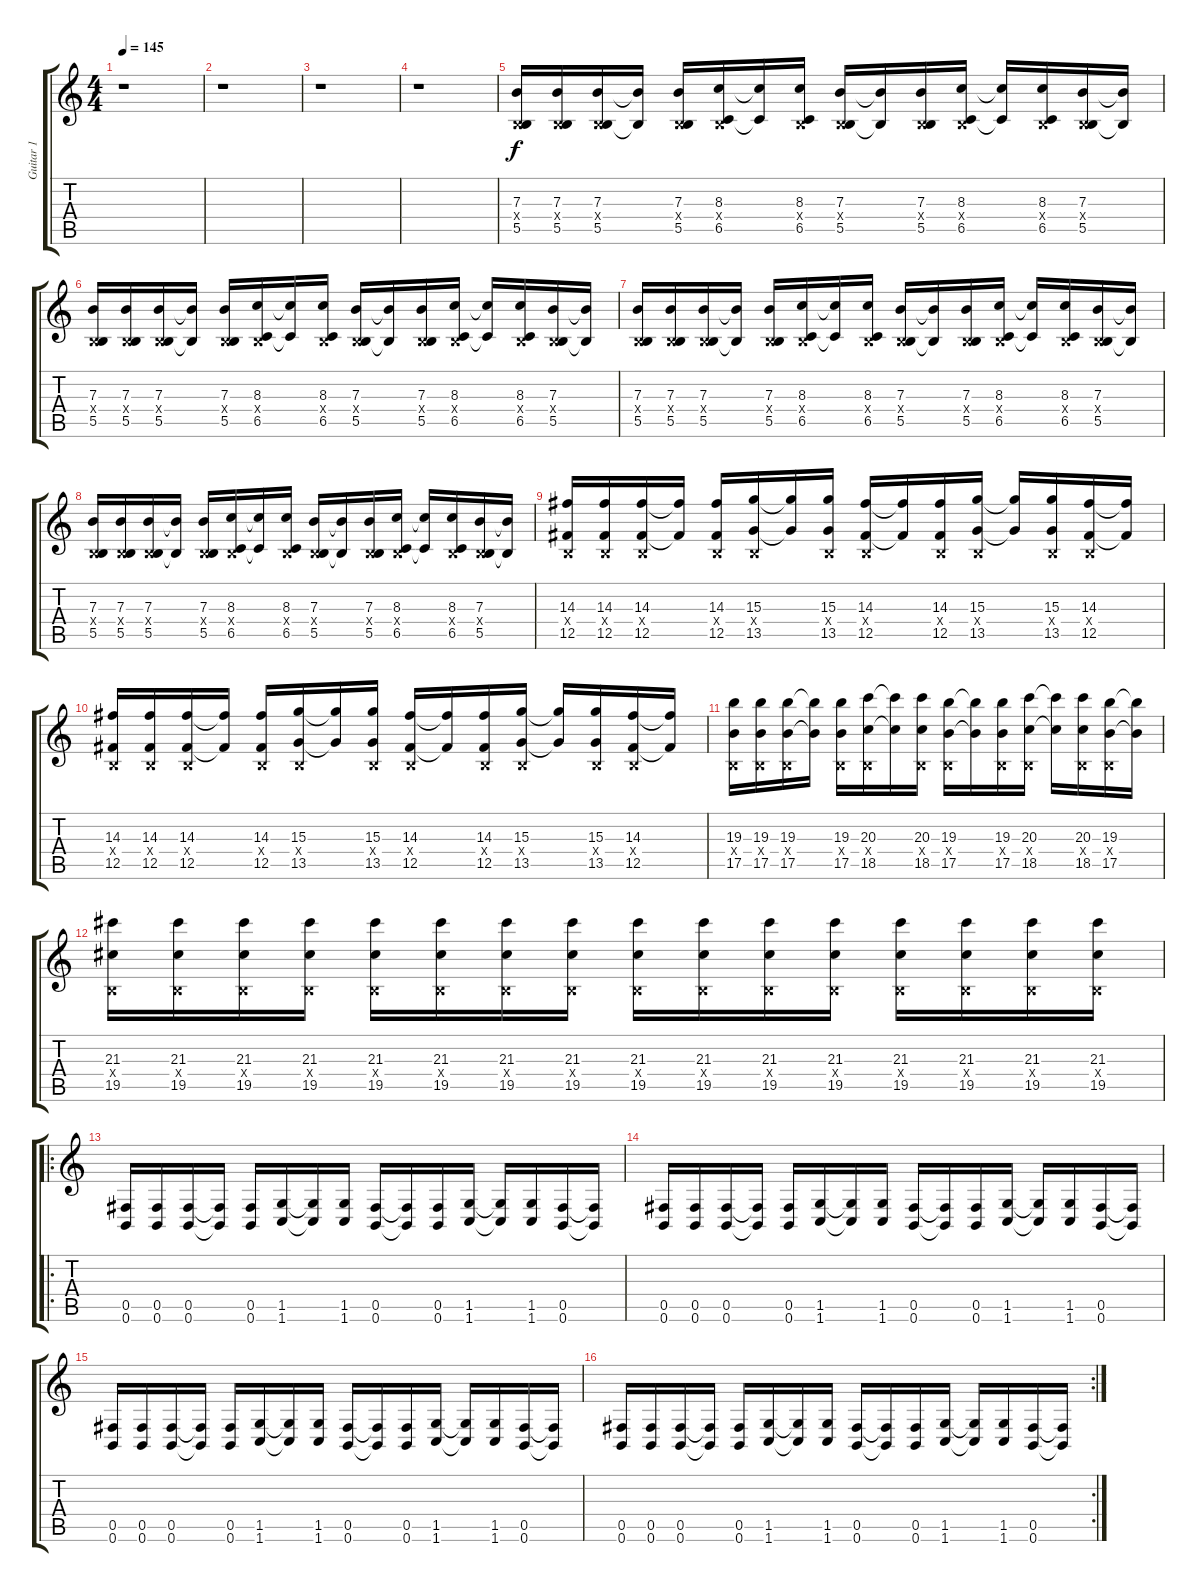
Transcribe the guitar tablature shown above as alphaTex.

\track ("Guitar 1" "Guitar 1") {instrument distortionguitar}
\staff {score tabs}
\tuning (Db4 Ab3 E3 B2 Gb2 B1) {hide}
\ts (4 4)
\tempo 145
\clef g2
\ks c
r.1{dy f} |
r.1 |
r.1 |
r.1 |
(7.3 0.4{x} 5.5).16 (7.3 0.4{x} 5.5).16 (7.3 0.4{x} 5.5).16 (7.3{t} 5.5{t}).16 (7.3 0.4{x} 5.5).16 (8.3 0.4{x} 6.5).16 (8.3{t} 6.5{t}).16 (8.3 0.4{x} 6.5).16 (7.3 0.4{x} 5.5).16 (7.3{t} 5.5{t}).16 (7.3 0.4{x} 5.5).16 (8.3 0.4{x} 6.5).16 (8.3{t} 6.5{t}).16 (8.3 0.4{x} 6.5).16 (7.3 0.4{x} 5.5).16 (7.3{t} 5.5{t}).16 |
(7.3 0.4{x} 5.5).16 (7.3 0.4{x} 5.5).16 (7.3 0.4{x} 5.5).16 (7.3{t} 5.5{t}).16 (7.3 0.4{x} 5.5).16 (8.3 0.4{x} 6.5).16 (8.3{t} 6.5{t}).16 (8.3 0.4{x} 6.5).16 (7.3 0.4{x} 5.5).16 (7.3{t} 5.5{t}).16 (7.3 0.4{x} 5.5).16 (8.3 0.4{x} 6.5).16 (8.3{t} 6.5{t}).16 (8.3 0.4{x} 6.5).16 (7.3 0.4{x} 5.5).16 (7.3{t} 5.5{t}).16 |
(7.3 0.4{x} 5.5).16 (7.3 0.4{x} 5.5).16 (7.3 0.4{x} 5.5).16 (7.3{t} 5.5{t}).16 (7.3 0.4{x} 5.5).16 (8.3 0.4{x} 6.5).16 (8.3{t} 6.5{t}).16 (8.3 0.4{x} 6.5).16 (7.3 0.4{x} 5.5).16 (7.3{t} 5.5{t}).16 (7.3 0.4{x} 5.5).16 (8.3 0.4{x} 6.5).16 (8.3{t} 6.5{t}).16 (8.3 0.4{x} 6.5).16 (7.3 0.4{x} 5.5).16 (7.3{t} 5.5{t}).16 |
(7.3 0.4{x} 5.5).16 (7.3 0.4{x} 5.5).16 (7.3 0.4{x} 5.5).16 (7.3{t} 5.5{t}).16 (7.3 0.4{x} 5.5).16 (8.3 0.4{x} 6.5).16 (8.3{t} 6.5{t}).16 (8.3 0.4{x} 6.5).16 (7.3 0.4{x} 5.5).16 (7.3{t} 5.5{t}).16 (7.3 0.4{x} 5.5).16 (8.3 0.4{x} 6.5).16 (8.3{t} 6.5{t}).16 (8.3 0.4{x} 6.5).16 (7.3 0.4{x} 5.5).16 (7.3{t} 5.5{t}).16 |
(14.3 0.4{x} 12.5).16 (14.3 0.4{x} 12.5).16 (14.3 0.4{x} 12.5).16 (14.3{t} 12.5{t}).16 (14.3 0.4{x} 12.5).16 (15.3 0.4{x} 13.5).16 (15.3{t} 13.5{t}).16 (15.3 0.4{x} 13.5).16 (14.3 0.4{x} 12.5).16 (14.3{t} 12.5{t}).16 (14.3 0.4{x} 12.5).16 (15.3 0.4{x} 13.5).16 (15.3{t} 13.5{t}).16 (15.3 0.4{x} 13.5).16 (14.3 0.4{x} 12.5).16 (14.3{t} 12.5{t}).16 |
(14.3 0.4{x} 12.5).16 (14.3 0.4{x} 12.5).16 (14.3 0.4{x} 12.5).16 (14.3{t} 12.5{t}).16 (14.3 0.4{x} 12.5).16 (15.3 0.4{x} 13.5).16 (15.3{t} 13.5{t}).16 (15.3 0.4{x} 13.5).16 (14.3 0.4{x} 12.5).16 (14.3{t} 12.5{t}).16 (14.3 0.4{x} 12.5).16 (15.3 0.4{x} 13.5).16 (15.3{t} 13.5{t}).16 (15.3 0.4{x} 13.5).16 (14.3 0.4{x} 12.5).16 (14.3{t} 12.5{t}).16 |
(19.3 0.4{x} 17.5).16 (19.3 0.4{x} 17.5).16 (19.3 0.4{x} 17.5).16 (19.3{t} 17.5{t}).16 (19.3 0.4{x} 17.5).16 (20.3 0.4{x} 18.5).16 (20.3{t} 18.5{t}).16 (20.3 0.4{x} 18.5).16 (19.3 0.4{x} 17.5).16 (19.3{t} 17.5{t}).16 (19.3 0.4{x} 17.5).16 (20.3 0.4{x} 18.5).16 (20.3{t} 18.5{t}).16 (20.3 0.4{x} 18.5).16 (19.3 0.4{x} 17.5).16 (19.3{t} 17.5{t}).16 |
(21.3 0.4{x} 19.5).16 (21.3 0.4{x} 19.5).16 (21.3 0.4{x} 19.5).16 (21.3 0.4{x} 19.5).16 (21.3 0.4{x} 19.5).16 (21.3 0.4{x} 19.5).16 (21.3 0.4{x} 19.5).16 (21.3 0.4{x} 19.5).16 (21.3 0.4{x} 19.5).16 (21.3 0.4{x} 19.5).16 (21.3 0.4{x} 19.5).16 (21.3 0.4{x} 19.5).16 (21.3 0.4{x} 19.5).16 (21.3 0.4{x} 19.5).16 (21.3 0.4{x} 19.5).16 (21.3 0.4{x} 19.5).16 |
\ro
(0.5 0.6).16 (0.5 0.6).16 (0.5 0.6).16 (0.5{t} 0.6{t}).16 (0.5 0.6).16 (1.5 1.6).16 (1.5{t} 1.6{t}).16 (1.5 1.6).16 (0.5 0.6).16 (0.5{t} 0.6{t}).16 (0.5 0.6).16 (1.5 1.6).16 (1.5{t} 1.6{t}).16 (1.5 1.6).16 (0.5 0.6).16 (0.5{t} 0.6{t}).16 |
(0.5 0.6).16 (0.5 0.6).16 (0.5 0.6).16 (0.5{t} 0.6{t}).16 (0.5 0.6).16 (1.5 1.6).16 (1.5{t} 1.6{t}).16 (1.5 1.6).16 (0.5 0.6).16 (0.5{t} 0.6{t}).16 (0.5 0.6).16 (1.5 1.6).16 (1.5{t} 1.6{t}).16 (1.5 1.6).16 (0.5 0.6).16 (0.5{t} 0.6{t}).16 |
(0.5 0.6).16 (0.5 0.6).16 (0.5 0.6).16 (0.5{t} 0.6{t}).16 (0.5 0.6).16 (1.5 1.6).16 (1.5{t} 1.6{t}).16 (1.5 1.6).16 (0.5 0.6).16 (0.5{t} 0.6{t}).16 (0.5 0.6).16 (1.5 1.6).16 (1.5{t} 1.6{t}).16 (1.5 1.6).16 (0.5 0.6).16 (0.5{t} 0.6{t}).16 |
\rc 2
(0.5 0.6).16 (0.5 0.6).16 (0.5 0.6).16 (0.5{t} 0.6{t}).16 (0.5 0.6).16 (1.5 1.6).16 (1.5{t} 1.6{t}).16 (1.5 1.6).16 (0.5 0.6).16 (0.5{t} 0.6{t}).16 (0.5 0.6).16 (1.5 1.6).16 (1.5{t} 1.6{t}).16 (1.5 1.6).16 (0.5 0.6).16 (0.5{t} 0.6{t}).16
